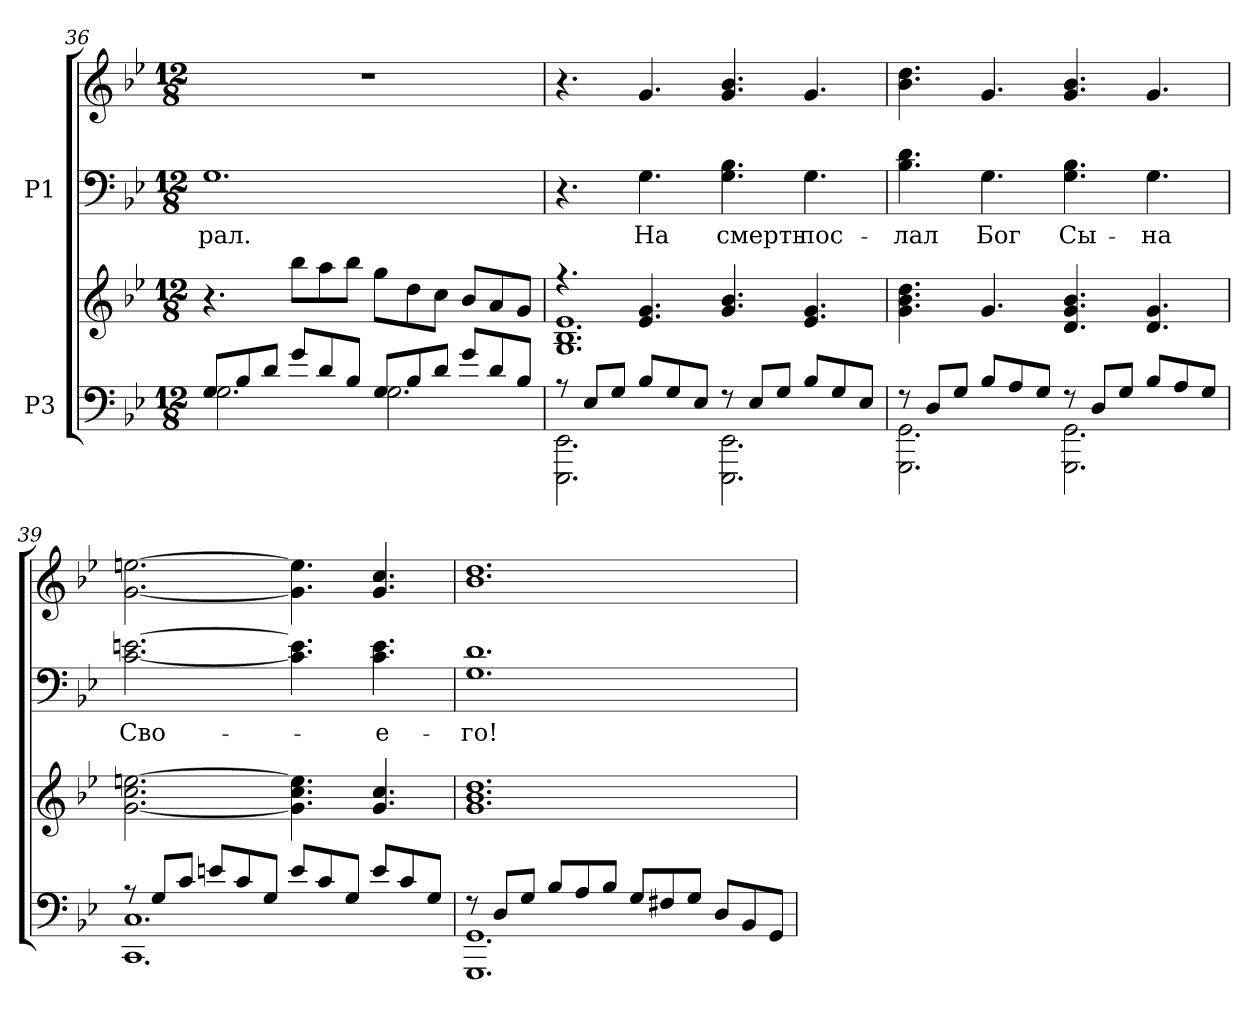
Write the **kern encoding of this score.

**kern	**kern	**kern	**text	**kern
*part2	*part2	*part1	*part1	*part1
*staff4	*staff3	*staff2	*staff2	*staff1
*I"P3	*	*I"P1	*	*
!!LO:LB:g=z
*clefF4	*clefG2	*clefF4	*	*clefG2
*k[b-e-]	*k[b-e-]	*k[b-e-]	*	*k[b-e-]
*g:	*g:	*g:	*	*g:
*M12/8	*M12/8	*M12/8	*	*M12/8
=36	=36	=36	=36	=36
*^	*	*	*	*
!	!	!	!	!LO:LY:a:color=#000000	!LO:N:vis=1
8Gi/L	2.Gi\	4.r	1.Gi	-рал.	1.r
8B-i/	.	.	.	.	.
8di/J	.	.	.	.	.
8gi/L	.	8bb-i\L	.	.	.
8di/	.	8aai\	.	.	.
8B-i/J	.	8bb-i\J	.	.	.
8Gi/L	2.Gi\	8ggi\L	.	.	.
8B-i/	.	8ddi\	.	.	.
8di/J	.	8cci\J	.	.	.
8gi/L	.	8b-i/L	.	.	.
8di/	.	8ai/	.	.	.
8B-i/J	.	8gi/J	.	.	.
=37	=37	=37	=37	=37	=37
*	*	*^	*	*	*
8r	2.EEE-i\ 2.EE-i	4.r	1.Gi 1.B-i 1.e-i	4.r	.	4.r
8E-i/L	.	.	.	.	.	.
8Gi/J	.	.	.	.	.	.
!	!	!	!	!	!LO:LY:a:color=#000000	!
8B-i/L	.	4.e-i/ 4.gi	.	4.Gi\	На	4.gi/
8Gi/	.	.	.	.	.	.
8E-i/J	.	.	.	.	.	.
!	!	!	!	!	!LO:LY:a:color=#000000	!
8r	2.EEE-i\ 2.EE-i	4.gi/ 4.b-i	.	4.Gi\ 4.B-i	смерть	4.gi/ 4.b-i
8E-i/L	.	.	.	.	.	.
8Gi/J	.	.	.	.	.	.
!	!	!	!	!	!LO:LY:a:color=#000000	!
8B-i/L	.	4.e-i/ 4.gi	.	4.Gi\	пос-	4.gi/
8Gi/	.	.	.	.	.	.
8E-i/J	.	.	.	.	.	.
*	*	*v	*v	*	*	*
!!LO:LB:g=z
=38	=38	=38	=38	=38	=38
!	!	!	!	!LO:LY:a:color=#000000	!
8r	2.GGGi\ 2.GGi	4.gi\ 4.b-i 4.ddi	4.B-i\ 4.di	-лал	4.b-i\ 4.ddi
8Di/L	.	.	.	.	.
8Gi/J	.	.	.	.	.
!	!	!	!	!LO:LY:a:color=#000000	!
8B-i/L	.	4.gi/	4.Gi\	Бог	4.gi/
8Ai/	.	.	.	.	.
8Gi/J	.	.	.	.	.
!	!	!	!	!LO:LY:a:color=#000000	!
8r	2.GGGi\ 2.GGi	4.di/ 4.gi 4.b-i	4.Gi\ 4.B-i	Сы-	4.gi/ 4.b-i
8Di/L	.	.	.	.	.
8Gi/J	.	.	.	.	.
!	!	!	!	!LO:LY:a:color=#000000	!
8B-i/L	.	4.di/ 4.gi	4.Gi\	-на	4.gi/
8Ai/	.	.	.	.	.
8Gi/J	.	.	.	.	.
=39	=39	=39	=39	=39	=39
!	!	!	!	!LO:LY:a:color=#000000	!
8r	1.CCi 1.Ci	[<2.gi\ 2.cci [>2.eeni	[<2.ci\ [>2.eni	Сво-	[<2.gi\ [>2.eeni
8Gi/L	.	.	.	.	.
8ci/J	.	.	.	.	.
8eni/L	.	.	.	.	.
8ci/	.	.	.	.	.
8Gi/J	.	.	.	.	.
8ei/L	.	4.gi\] 4.cci 4.eei]	4.ci\] 4.ei]	.	4.gi\] 4.eei]
8ci/	.	.	.	.	.
8Gi/J	.	.	.	.	.
!	!	!	!	!LO:LY:a:color=#000000	!
8ei/L	.	4.gi/ 4.cci	4.ci\ 4.ei	-е-	4.gi/ 4.cci
8ci/	.	.	.	.	.
8Gi/J	.	.	.	.	.
!!LO:PB:g=z
=40	=40	=40	=40	=40	=40
!	!	!	!	!LO:LY:a:color=#000000	!
8r	1.GGGi 1.GGi	1.gi 1.b-i 1.ddi	1.Gi 1.di	-го!	1.b-i 1.ddi
8Di/L	.	.	.	.	.
8Gi/J	.	.	.	.	.
8B-i/L	.	.	.	.	.
8Ai/	.	.	.	.	.
8B-i/J	.	.	.	.	.
8Gi/L	.	.	.	.	.
8F#Xi/	.	.	.	.	.
8Gi/J	.	.	.	.	.
8Di/L	.	.	.	.	.
8BB-i/	.	.	.	.	.
8GGi/J	.	.	.	.	.
*v	*v	*	*	*	*
=	=	=	=	=
*-	*-	*-	*-	*-
